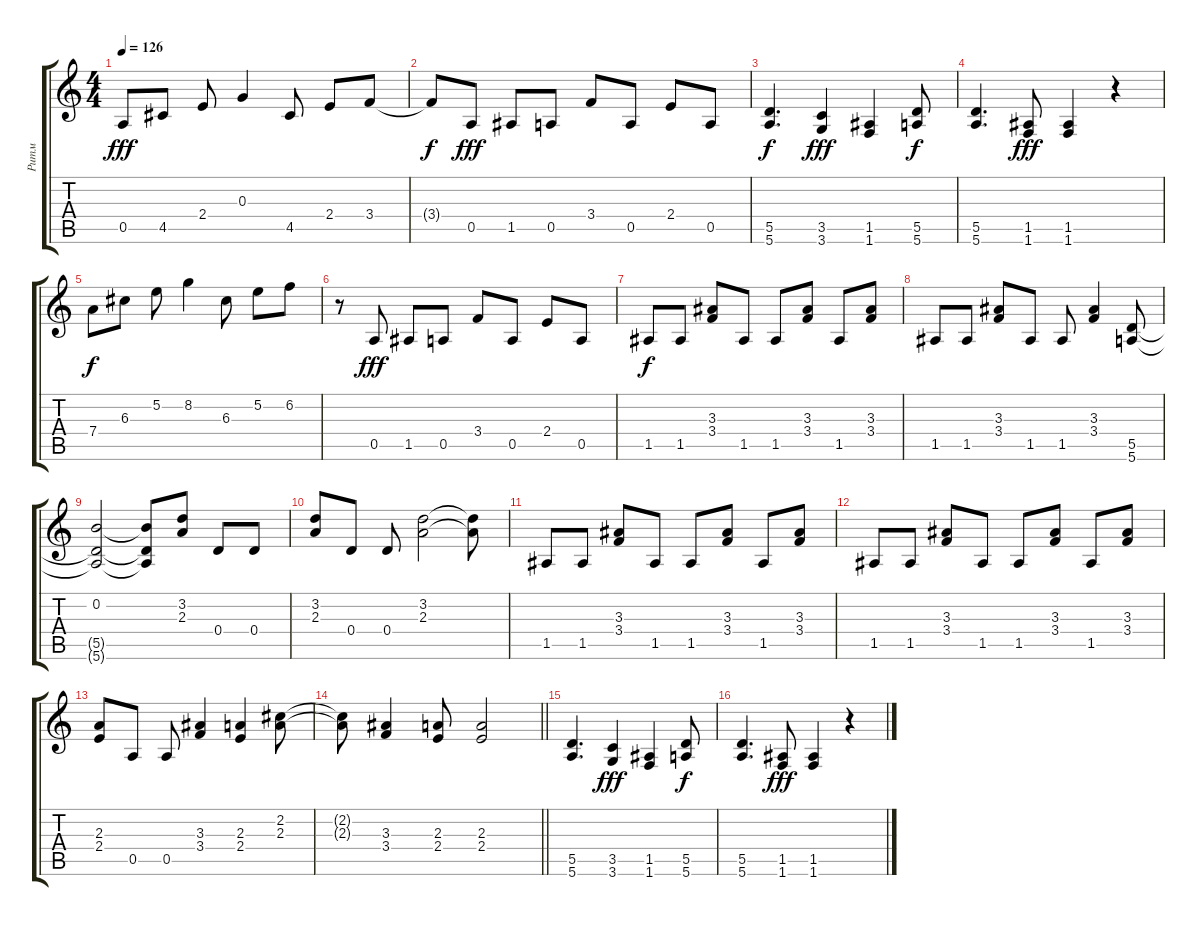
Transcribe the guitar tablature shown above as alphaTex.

\track ("Ритм" "Ритм") {instrument distortionguitar}
\staff {score tabs}
\tuning (E4 B3 G3 D3 A2 E2) {hide}
\ts (4 4)
\tempo 126
\clef g2
\ks c
0.5.8{dy fff} 4.5.8 2.4.8 0.3.4 4.5.8 2.4.8 3.4.8 |
3.4{t}.8{dy f} 0.5.8{dy fff} 1.5.8 0.5.8 3.4.8 0.5.8 2.4.8 0.5.8 |
(5.5 5.6).4{d dy f volume 13} (3.5 3.6).4{dy fff} (1.5 1.6).4 (5.5 5.6).8{dy f} |
(5.5 5.6).4{d} (1.5 1.6).8{dy fff} (1.5 1.6).4 r.4 |
7.4.8{dy f} 6.3.8 5.2.8 8.2.4 6.3.8 5.2.8 6.2.8 |
r.8 0.5.8{dy fff} 1.5.8 0.5.8 3.4.8 0.5.8 2.4.8 0.5.8 |
1.5.8{dy f} 1.5.8 (3.3 3.4).8 1.5.8 1.5.8 (3.3 3.4).8 1.5.8 (3.3 3.4).8 |
1.5.8 1.5.8 (3.3 3.4).8 1.5.8 1.5.8 (3.3 3.4).4 (5.5 5.6).8 |
(0.2 5.5{t} 5.6{t}).2 (0.2{t} 5.5{t} 5.6{t}).8 (3.2 2.3).8 0.4.8 0.4.8 |
(3.2 2.3).8 0.4.8 0.4.8 (3.2 2.3).2 (3.2{t} 2.3{t}).8 |
1.5.8 1.5.8 (3.3 3.4).8 1.5.8 1.5.8 (3.3 3.4).8 1.5.8 (3.3 3.4).8 |
1.5.8 1.5.8 (3.3 3.4).8 1.5.8 1.5.8 (3.3 3.4).8 1.5.8 (3.3 3.4).8 |
(2.3 2.4).8 0.5.8 0.5.8 (3.3 3.4).4 (2.3 2.4).4 (2.2 2.3).8 |
\barLineRight lightlight
(2.2{t} 2.3{t}).8 (3.3 3.4).4 (2.3 2.4).8 (2.3 2.4).2 |
(5.5 5.6).4{d volume 13} (3.5 3.6).4{dy fff} (1.5 1.6).4 (5.5 5.6).8{dy f} |
(5.5 5.6).4{d} (1.5 1.6).8{dy fff} (1.5 1.6).4 r.4
